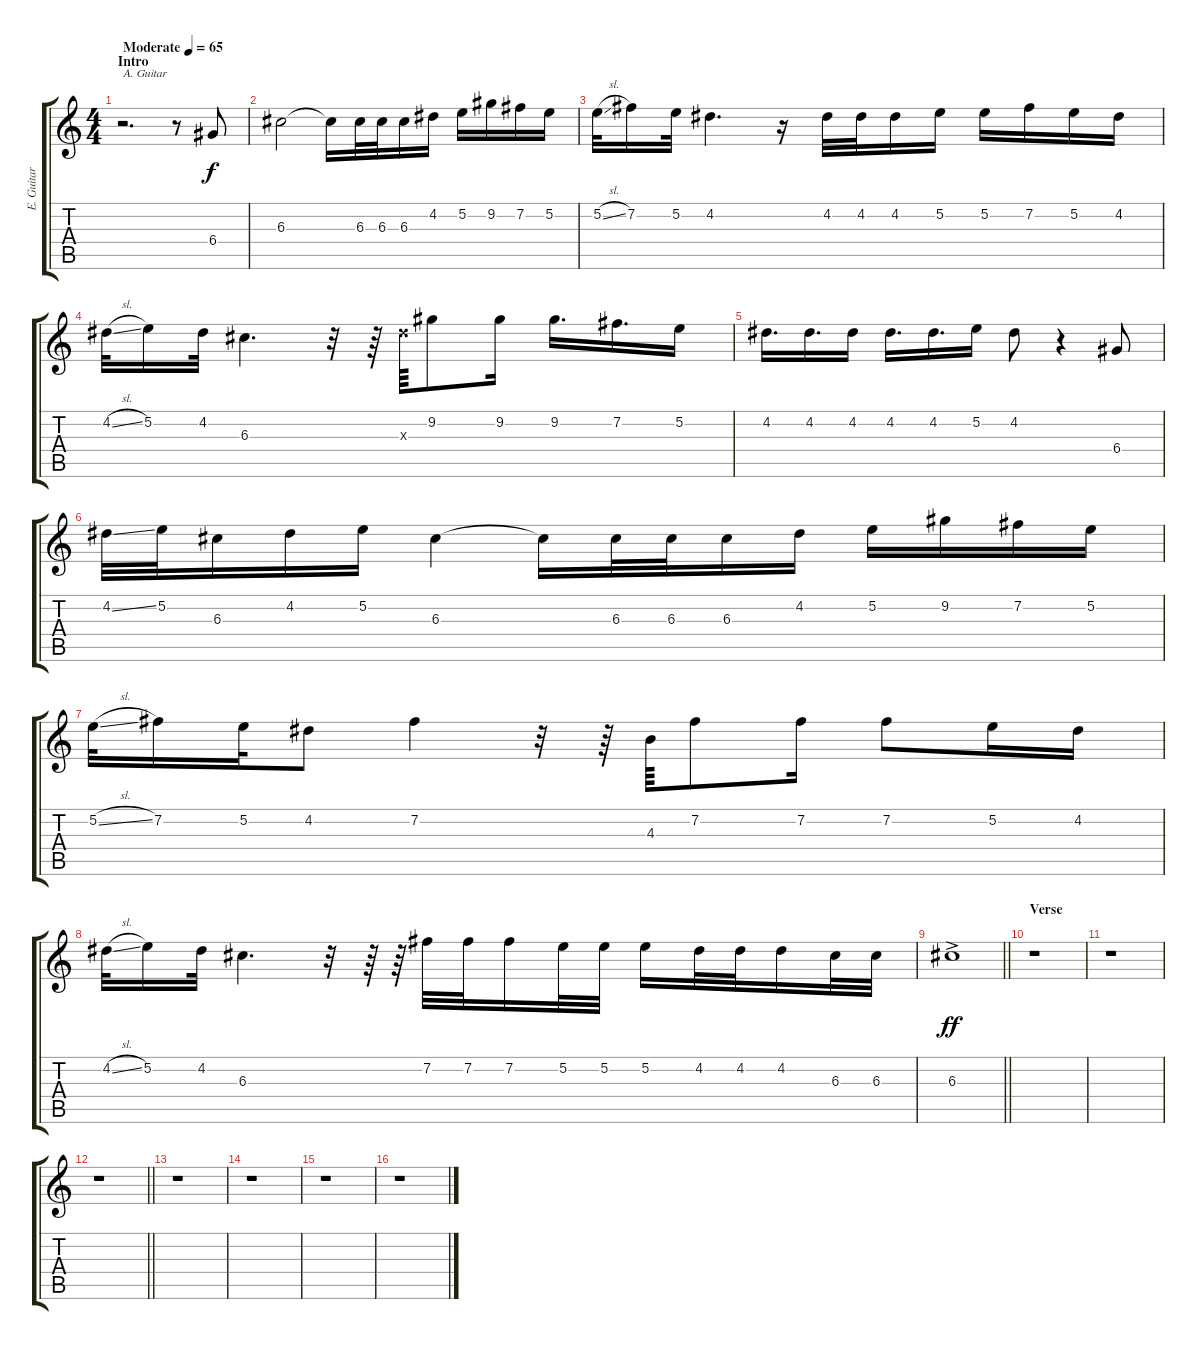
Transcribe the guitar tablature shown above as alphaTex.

\track ("E. Guitar Lead" "E. Guitar ") {instrument acousticguitarsteel}
\staff {score tabs}
\tuning (E4 B3 G3 D3 A2 E2) {hide}
\ts (4 4)
\section ("" "Intro")
\tempo (65 "Moderate")
\clef g2
\ks c
r.2{d txt "A. Guitar" dy f instrument acousticguitarsteel} r.8 6.4.8 |
6.3.2 6.3{t}.16 6.3.32 6.3.32 6.3.16 4.2.16 5.2.16 9.2.16 7.2.16 5.2.16 |
5.2{sl}.32 7.2.16 5.2.32 4.2.4{d} r.16 4.2.32 4.2.32 4.2.16 5.2.16 5.2.16 7.2.16 5.2.16 4.2.16 |
4.2{sl}.32 5.2.16 4.2.32 6.3.4{d} r.32 r.64 8.3{x}.64 9.2.8 9.2.16 9.2.16{d} 7.2.16{d} 5.2.16 |
4.2.16{d} 4.2.16{d} 4.2.16 4.2.16{d} 4.2.16{d} 5.2.16 4.2.8 r.4 6.4.8 |
4.2{ss}.32 5.2.32 6.3.16 4.2.16 5.2.16 6.3.4 6.3{t}.16 6.3.32 6.3.32 6.3.16 4.2.16 5.2.16 9.2.16 7.2.16 5.2.16 |
5.2{sl}.32 7.2.16 5.2.32 4.2.8 7.2.4 r.32 r.64 4.3.64 7.2.8 7.2.16 7.2.8 5.2.16 4.2.16 |
4.2{sl}.32 5.2.16 4.2.32 6.3.4{d} r.32 r.64 r.64 7.2.32 7.2.32 7.2.16 5.2.32 5.2.32 5.2.16 4.2.32 4.2.32 4.2.16 6.3.32 6.3.32 |
\barLineRight lightlight
6.3{ac}.1{dy ff} |
\section ("" "Verse")
r.1 |
r.1 |
\barLineRight lightlight
r.1 |
r.1 |
r.1 |
r.1 |
r.1
